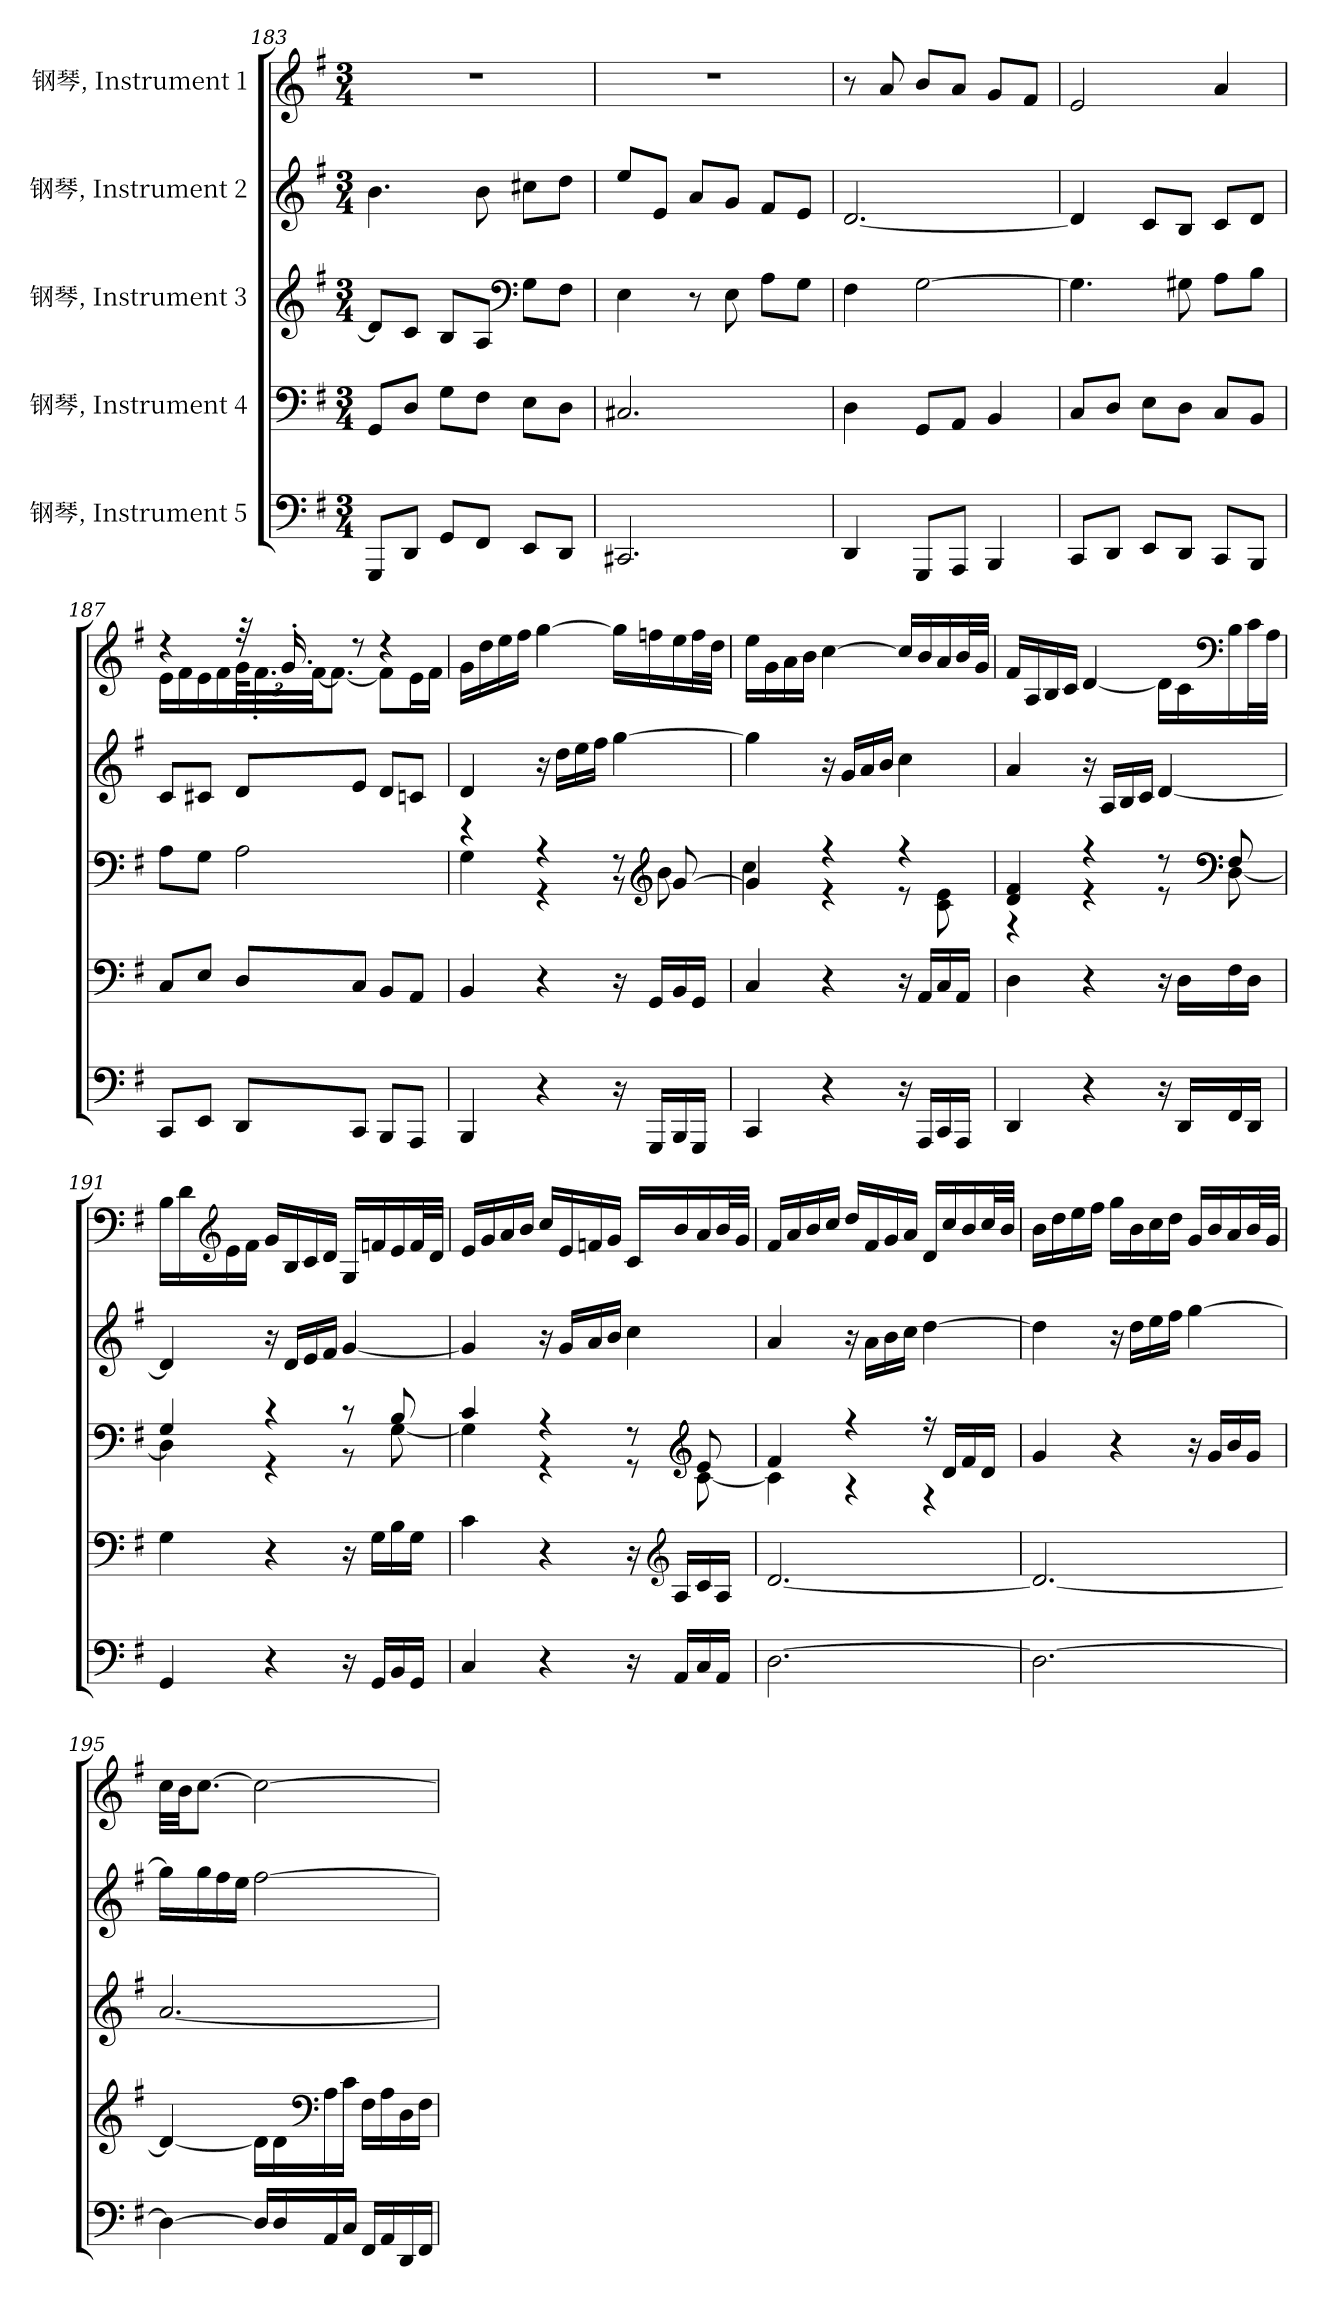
**kern	**kern	**kern	**kern	**kern
*part5	*part4	*part3	*part2	*part1
*staff5	*staff4	*staff3	*staff2	*staff1
*I"钢琴, Instrument 5	*I"钢琴, Instrument 4	*I"钢琴, Instrument 3	*I"钢琴, Instrument 2	*I"钢琴, Instrument 1
*clefF4	*clefF4	*clefG2	*clefG2	*clefG2
*k[f#]	*k[f#]	*k[f#]	*k[f#]	*k[f#]
*M3/4	*M3/4	*M3/4	*M3/4	*M3/4
=183	=183	=183	=183	=183
8GGG/L	8GG/L	8d/L]	4.b\	2.r
8DD/J	8D/J	8c/J	.	.
8GG/L	8G\L	8B/L	.	.
8FF#/J	8F#\J	8A/J	8b\	.
*	*	*clefF4	*	*
8EE/L	8E\L	8G\L	8cc#X\L	.
8DD/J	8D\J	8F#\J	8dd\J	.
=184	=184	=184	=184	=184
2.CC#X/	2.C#X/	4E\	8ee/L	2.r
.	.	.	8e/J	.
.	.	8r	8a/L	.
.	.	8E\	8g/J	.
.	.	8A\L	8f#/L	.
.	.	8G\J	8e/J	.
=185	=185	=185	=185	=185
4DD/	4D\	4F#\	[2.d/	8r
.	.	.	.	8a/
8GGG/L	8GG/L	[2G\	.	8b/L
8AAA/J	8AA/J	.	.	8a/J
4BBB/	4BB/	.	.	8g/L
.	.	.	.	8f#/J
=186	=186	=186	=186	=186
8CC/L	8C/L	4.G\]	4d/]	2e/
8DD/J	8D/J	.	.	.
8EE/L	8E\L	.	8c/L	.
8DD/J	8D\J	8G#X\	8B/J	.
8CC/L	8C/L	8A\L	8c/L	4a/
8BBB/J	8BB/J	8B\J	8d/J	.
!!LO:LB:g=z
=187	=187	=187	=187	=187
*	*	*	*	*^
8CC/L	8C/L	8A\L	8c/L	4r	16e\LL
.	.	.	.	.	16f#\
8EE/J	8E/J	8G\J	8c#X/J	.	16e\
.	.	.	.	.	16f#\
*	*	*	*	*	*Xbrackettup
8DD/L	8D/L	2A\	8d/L	32r	96g\KL
.	.	.	.	.	48.f#'\
.	.	.	.	16.g'/	.
.	.	.	.	.	[48f#\JJ
.	.	.	.	.	8.f#\J_
8CC/J	8C/J	.	8e/J	8r	.
8BBB/L	8BB/L	.	8d/L	4r	8f#\L]
8AAA/J	8AA/J	.	8cn/J	.	16e\L
.	.	.	.	.	16f#\JJ
*	*	*	*	*v	*v
=188	=188	=188	=188	=188
*	*	*^	*	*
4BBB/	4BB/	4r	4G\	4d/	16g\LL
.	.	.	.	.	16dd\
.	.	.	.	.	16ee\
.	.	.	.	.	16ff#\JJ
4r	4r	4r	4r	16r	[4gg\
.	.	.	.	16dd\LL	.
.	.	.	.	16ee\	.
.	.	.	.	16ff#\JJ	.
16r	16r	8r	8r	[4gg\	16gg\LL]
16GGG/LL	16GG/LL	.	.	.	16ffn\
*	*	*clefG2	*	*	*
16BBB/	16BB/	[8g/	8b\	.	16ee\
16GGG/JJ	16GG/JJ	.	.	.	32ff\L
.	.	.	.	.	32dd\JJJ
!!LO:PB:g=z
=189	=189	=189	=189	=189	=189
4CC/	4C/	4g/]	4cc\	4gg\]	16ee\LL
.	.	.	.	.	16g\
.	.	.	.	.	16a\
.	.	.	.	.	16b\JJ
4r	4r	4r	4r	16r	[4cc\
.	.	.	.	16g/LL	.
.	.	.	.	16a/	.
.	.	.	.	16b/JJ	.
16r	16r	4r	8r	4cc\	16cc/LL]
16AAA/LL	16AA/LL	.	.	.	16b/
16CC/	16C/	.	8c\ 8e\	.	16a/
16AAA/JJ	16AA/JJ	.	.	.	32b/L
.	.	.	.	.	32g/JJJ
=190	=190	=190	=190	=190	=190
4DD/	4D\	4d/ 4f#/	4r	4a/	16f#/LL
.	.	.	.	.	16A/
.	.	.	.	.	16B/
.	.	.	.	.	16c/JJ
4r	4r	4r	4r	16r	[4d/
.	.	.	.	16A/LL	.
.	.	.	.	16B/	.
.	.	.	.	16c/JJ	.
16r	16r	8r	8r	[4d/	16d\LL]
16DD/LL	16D\LL	.	.	.	16c\
*	*	*clefF4	*	*	*clefF4
16FF#/	16F#\	8F#/	[8D\	.	16B\
16DD/JJ	16D\JJ	.	.	.	32c\L
.	.	.	.	.	32A\JJJ
!!LO:LB:g=z
=191	=191	=191	=191	=191	=191
4GG/	4G\	4G/	4D\]	4d/]	16B\LL
.	.	.	.	.	16d\
*	*	*	*	*	*clefG2
.	.	.	.	.	16e\
.	.	.	.	.	16f#\JJ
4r	4r	4r	4r	16r	16g/LL
.	.	.	.	16d/LL	16B/
.	.	.	.	16e/	16c/
.	.	.	.	16f#/JJ	16d/JJ
16r	16r	8r	8r	[4g/	16G/LL
16GG/LL	16G\LL	.	.	.	16fn/
16BB/	16B\	8B/	[8G\	.	16e/
16GG/JJ	16G\JJ	.	.	.	32f/L
.	.	.	.	.	32d/JJJ
=192	=192	=192	=192	=192	=192
4C/	4c\	4c/	4G\]	4g/]	16e/LL
.	.	.	.	.	16g/
.	.	.	.	.	16a/
.	.	.	.	.	16b/JJ
4r	4r	4r	4r	16r	16cc/LL
.	.	.	.	16g/LL	16e/
.	.	.	.	16a/	16fn/
.	.	.	.	16b/JJ	16g/JJ
16r	16r	8r	8r	4cc\	16c/LL
*	*clefG2	*	*	*	*
16AA/LL	16A/LL	.	.	.	16b/
*	*	*clefG2	*	*	*
16C/	16c/	8e/	[8c\	.	16a/
16AA/JJ	16A/JJ	.	.	.	32b/L
.	.	.	.	.	32g/JJJ
!!LO:PB:g=z
=193	=193	=193	=193	=193	=193
[2.D\	[2.d/	4f#/	4c\]	4a/	16f#/LL
.	.	.	.	.	16a/
.	.	.	.	.	16b/
.	.	.	.	.	16cc/JJ
.	.	4r	4r	16r	16dd/LL
.	.	.	.	16a\LL	16f#/
.	.	.	.	16b\	16g/
.	.	.	.	16cc\JJ	16a/JJ
.	.	16r	4r	[4dd\	16d/LL
.	.	16d/LL	.	.	16cc/
.	.	16f#/	.	.	16b/
.	.	16d/JJ	.	.	32cc/L
.	.	.	.	.	32b/JJJ
*	*	*v	*v	*	*
=194	=194	=194	=194	=194
2.D\_	2.d/_	4g/	4dd\]	16b\LL
.	.	.	.	16dd\
.	.	.	.	16ee\
.	.	.	.	16ff#\JJ
.	.	4r	16r	16gg\LL
.	.	.	16dd\LL	16b\
.	.	.	16ee\	16cc\
.	.	.	16ff#\JJ	16dd\JJ
.	.	16r	[4gg\	16g/LL
.	.	16g/LL	.	16b/
.	.	16b/	.	16a/
.	.	16g/JJ	.	32b/L
.	.	.	.	32g/JJJ
=195	=195	=195	=195	=195
4D\_	4d/_	[2.a/	16gg\LL]	32cc\LLL
.	.	.	.	32b\JJ
.	.	.	16gg\	[8.cc\J
.	.	.	16ff#\	.
.	.	.	16ee\JJ	.
16D/LL]	16d\LL]	.	[2ff#\	2cc\_
16D/	16d\	.	.	.
*	*clefF4	*	*	*
16AA/	16A\	.	.	.
16C/JJ	16c\JJ	.	.	.
16FF#/LL	16F#\LL	.	.	.
16AA/	16A\	.	.	.
16DD/	16D\	.	.	.
16FF#/JJ	16F#\JJ	.	.	.
=	=	=	=	=
*-	*-	*-	*-	*-
